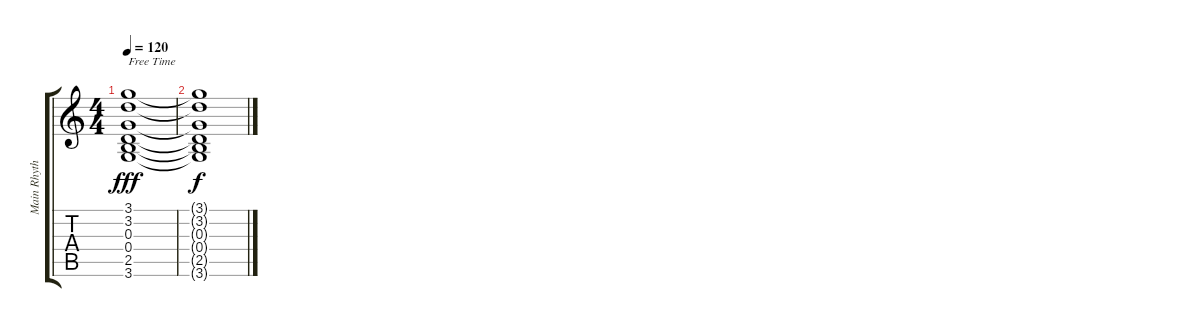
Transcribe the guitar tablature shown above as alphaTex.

\track ("Main Rhythm Guitar" "Main Rhyth") {instrument acousticguitarsteel}
\staff {score tabs}
\tuning (E4 B3 G3 D3 A2 E2) {hide}
\ts (4 4)
\tempo 120
\clef g2
\ks c
(3.1 3.2 0.3 0.4 2.5 3.6).1{txt "Free Time" dy fff} |
(3.1{t} 3.2{t} 0.3{t} 0.4{t} 2.5{t} 3.6{t}).1{dy f}
